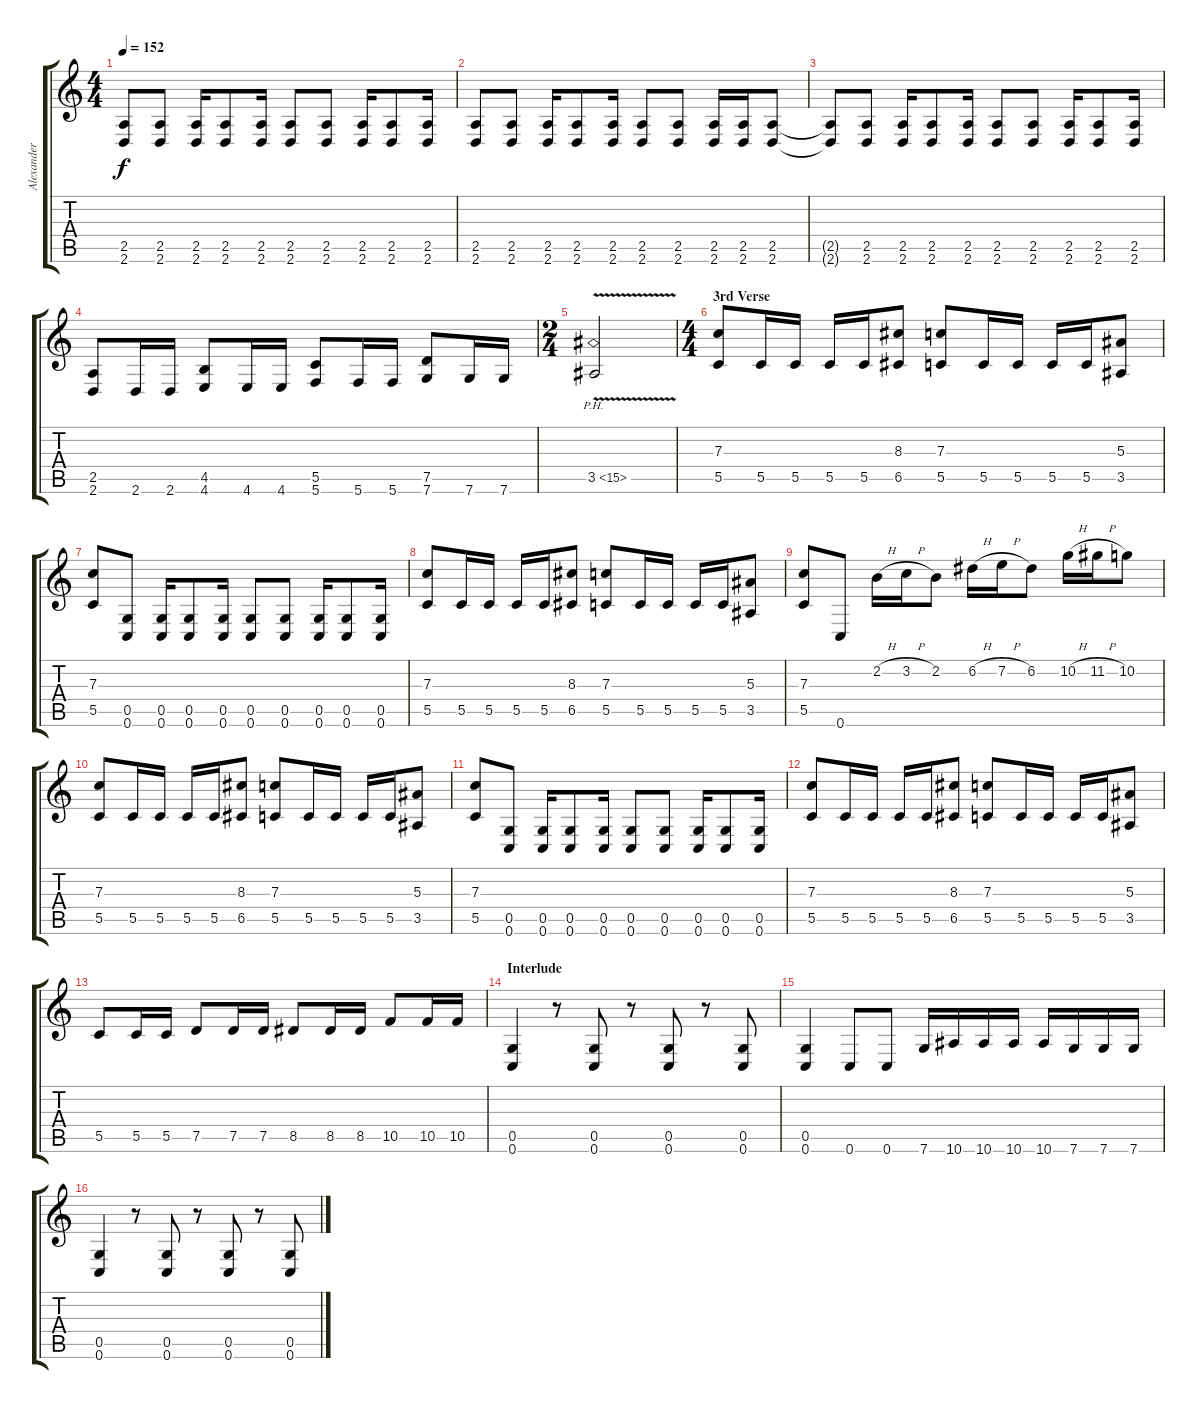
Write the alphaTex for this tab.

\track ("Alexander Kuoppala" "Alexander ") {instrument distortionguitar}
\staff {score tabs}
\tuning (D4 A3 F3 C3 G2 C2) {hide}
\ts (4 4)
\tempo 152
\clef g2
\ks c
(2.5 2.6).8{dy f} (2.5 2.6).8 (2.5 2.6).16 (2.5 2.6).8 (2.5 2.6).16 (2.5 2.6).8 (2.5 2.6).8 (2.5 2.6).16 (2.5 2.6).8 (2.5 2.6).16 |
(2.5 2.6).8 (2.5 2.6).8 (2.5 2.6).16 (2.5 2.6).8 (2.5 2.6).16 (2.5 2.6).8 (2.5 2.6).8 (2.5 2.6).16 (2.5 2.6).16 (2.5 2.6).8 |
(2.5{t} 2.6{t}).8 (2.5 2.6).8 (2.5 2.6).16 (2.5 2.6).8 (2.5 2.6).16 (2.5 2.6).8 (2.5 2.6).8 (2.5 2.6).16 (2.5 2.6).8 (2.5 2.6).16 |
(2.5 2.6).8 2.6.16 2.6.16 (4.5 4.6).8 4.6.16 4.6.16 (5.5 5.6).8 5.6.16 5.6.16 (7.5 7.6).8 7.6.16 7.6.16 |
\ts (2 4)
3.5{ph 12 v}.2 |
\ts (4 4)
\section ("" "3rd Verse")
(7.3 5.5).8 5.5.16 5.5.16 5.5.16 5.5.16 (8.3 6.5).8 (7.3 5.5).8 5.5.16 5.5.16 5.5.16 5.5.16 (5.3 3.5).8 |
(7.3 5.5).8 (0.5 0.6).8 (0.5 0.6).16 (0.5 0.6).8 (0.5 0.6).16 (0.5 0.6).8 (0.5 0.6).8 (0.5 0.6).16 (0.5 0.6).8 (0.5 0.6).16 |
(7.3 5.5).8 5.5.16 5.5.16 5.5.16 5.5.16 (8.3 6.5).8 (7.3 5.5).8 5.5.16 5.5.16 5.5.16 5.5.16 (5.3 3.5).8 |
(7.3 5.5).8 0.6.8 2.2{h}.16 3.2{h}.16 2.2.8 6.2{h}.16 7.2{h}.16 6.2.8 10.2{h}.16 11.2{h}.16 10.2.8 |
(7.3 5.5).8 5.5.16 5.5.16 5.5.16 5.5.16 (8.3 6.5).8 (7.3 5.5).8 5.5.16 5.5.16 5.5.16 5.5.16 (5.3 3.5).8 |
(7.3 5.5).8 (0.5 0.6).8 (0.5 0.6).16 (0.5 0.6).8 (0.5 0.6).16 (0.5 0.6).8 (0.5 0.6).8 (0.5 0.6).16 (0.5 0.6).8 (0.5 0.6).16 |
(7.3 5.5).8 5.5.16 5.5.16 5.5.16 5.5.16 (8.3 6.5).8 (7.3 5.5).8 5.5.16 5.5.16 5.5.16 5.5.16 (5.3 3.5).8 |
5.5.8 5.5.16 5.5.16 7.5.8 7.5.16 7.5.16 8.5.8 8.5.16 8.5.16 10.5.8 10.5.16 10.5.16 |
\section ("" "Interlude")
(0.5 0.6).4 r.8 (0.5 0.6).8 r.8 (0.5 0.6).8 r.8 (0.5 0.6).8 |
(0.5 0.6).4 0.6.8 0.6.8 7.6.16 10.6.16 10.6.16 10.6.16 10.6.16 7.6.16 7.6.16 7.6.16 |
(0.5 0.6).4 r.8 (0.5 0.6).8 r.8 (0.5 0.6).8 r.8 (0.5 0.6).8
